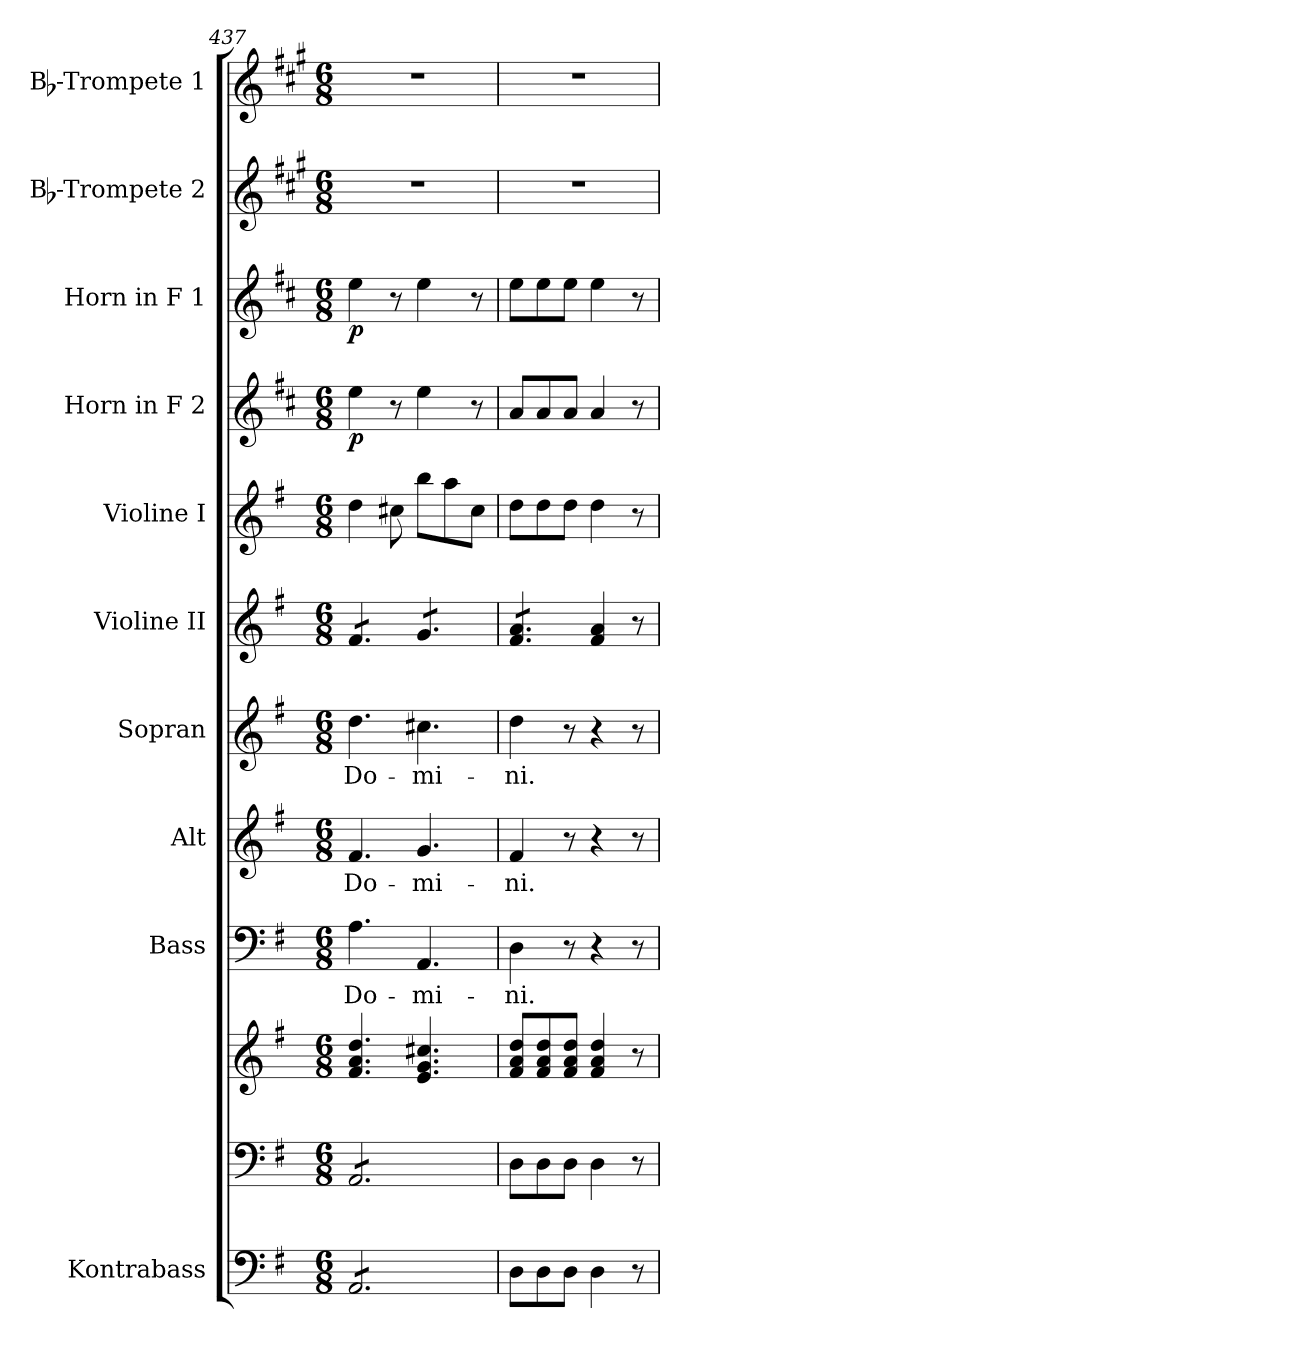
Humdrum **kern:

**kern	**kern	**kern	**kern	**text	**kern	**text	**kern	**text	**kern	**kern	**kern	**dynam	**kern	**dynam	**kern	**kern
*part11	*part10	*part10	*part9	*part9	*part8	*part8	*part7	*part7	*part6	*part5	*part4	*part4	*part3	*part3	*part2	*part1
*staff12	*staff11	*staff10	*staff9	*staff9	*staff8	*staff8	*staff7	*staff7	*staff6	*staff5	*staff4	*staff4	*staff3	*staff3	*staff2	*staff1
*I"Kontrabass	*	*	*I"Bass	*	*I"Alt	*	*I"Sopran	*	*I"Violine II	*I"Violine I	*I"Horn in F 2	*	*I"Horn in F 1	*	*I"Bb-Trompete 2	*I"Bb-Trompete 1
*I'Kb.	*	*	*I'B.	*	*I'A.	*	*I'S.	*	*I'Vl. II	*I'Vl. I	*	*	*	*	*I'Bb Trp. 2	*I'Bb Trp. 1
*clefF4	*clefF4	*clefG2	*clefF4	*	*clefG2	*	*clefG2	*	*clefG2	*clefG2	*clefG2	*	*clefG2	*	*clefG2	*clefG2
*ITrd7c12	*	*	*	*	*	*	*	*	*	*	*ITrd4c7	*	*ITrd4c7	*	*ITrd1c2	*ITrd1c2
*k[f#]	*k[f#]	*k[f#]	*k[f#]	*	*k[f#]	*	*k[f#]	*	*k[f#]	*k[f#]	*k[f#]	*	*k[f#]	*	*k[f#]	*k[f#]
*G:	*G:	*G:	*G:	*	*G:	*	*G:	*	*G:	*G:	*G:	*	*G:	*	*G:	*G:
*M6/8	*M6/8	*M6/8	*M6/8	*	*M6/8	*	*M6/8	*	*M6/8	*M6/8	*M6/8	*	*M6/8	*	*M6/8	*M6/8
=437	=437	=437	=437	=437	=437	=437	=437	=437	=437	=437	=437	=437	=437	=437	=437	=437
!	!	!	!	!LO:LY:b	!	!LO:LY:b	!	!LO:LY:b	!	!	!	!LO:DY:b	!	!LO:DY:b	!	!
*tremolo	*	*	*	*	*	*	*	*	*	*	*	*	*	*	*	*
*	*tremolo	*	*	*	*	*	*	*	*	*	*	*	*	*	*	*
*	*	*	*	*	*	*	*	*	*tremolo	*	*	*	*	*	*	*
8AAA/L	8AA/L	4.f#/ 4.a/ 4.dd/	4.A\	Do-	4.f#/	Do-	4.dd\	Do-	8f#/L	4dd\	4a\	p	4a\	p	2.r	2.r
8AAA/	8AA/	.	.	.	.	.	.	.	8f#/	.	.	.	.	.	.	.
8AAA/	8AA/	.	.	.	.	.	.	.	8f#/J	8cc#X\	8r	.	8r	.	.	.
!	!	!	!	!LO:LY:b	!	!LO:LY:b	!	!LO:LY:b	!	!	!	!	!	!	!	!
8AAA/	8AA/	4.e/ 4.g/ 4.cc#X/	4.AA/	-mi-	4.g/	-mi-	4.cc#X\	-mi-	8g/L	8bb\L	4a\	.	4a\	.	.	.
8AAA/	8AA/	.	.	.	.	.	.	.	8g/	8aa\	.	.	.	.	.	.
8AAA/J	8AA/J	.	.	.	.	.	.	.	8g/J	8cc#\J	8r	.	8r	.	.	.
*	*Xtremolo	*	*	*	*	*	*	*	*	*	*	*	*	*	*	*
*Xtremolo	*	*	*	*	*	*	*	*	*	*	*	*	*	*	*	*
=438	=438	=438	=438	=438	=438	=438	=438	=438	=438	=438	=438	=438	=438	=438	=438	=438
!	!	!	!	!LO:LY:b	!	!LO:LY:b	!	!LO:LY:b	!	!	!	!	!	!	!	!
8DD\L	8D\L	8f#/ 8a/ 8dd/L	4D\	-ni.	4f#/	-ni.	4dd\	-ni.	8f#/ 8a/L	8dd\L	8d/L	.	8a\L	.	2.r	2.r
8DD\	8D\	8f#/ 8a/ 8dd/	.	.	.	.	.	.	8f#/ 8a/	8dd\	8d/	.	8a\	.	.	.
8DD\J	8D\J	8f#/ 8a/ 8dd/J	8r	.	8r	.	8r	.	8f#/ 8a/J	8dd\J	8d/J	.	8a\J	.	.	.
*	*	*	*	*	*	*	*	*	*Xtremolo	*	*	*	*	*	*	*
4DD\	4D\	4f#/ 4a/ 4dd/	4r	.	4r	.	4r	.	4f#/ 4a/	4dd\	4d/	.	4a\	.	.	.
8r	8r	8r	8r	.	8r	.	8r	.	8r	8r	8r	.	8r	.	.	.
=	=	=	=	=	=	=	=	=	=	=	=	=	=	=	=	=
*-	*-	*-	*-	*-	*-	*-	*-	*-	*-	*-	*-	*-	*-	*-	*-	*-
